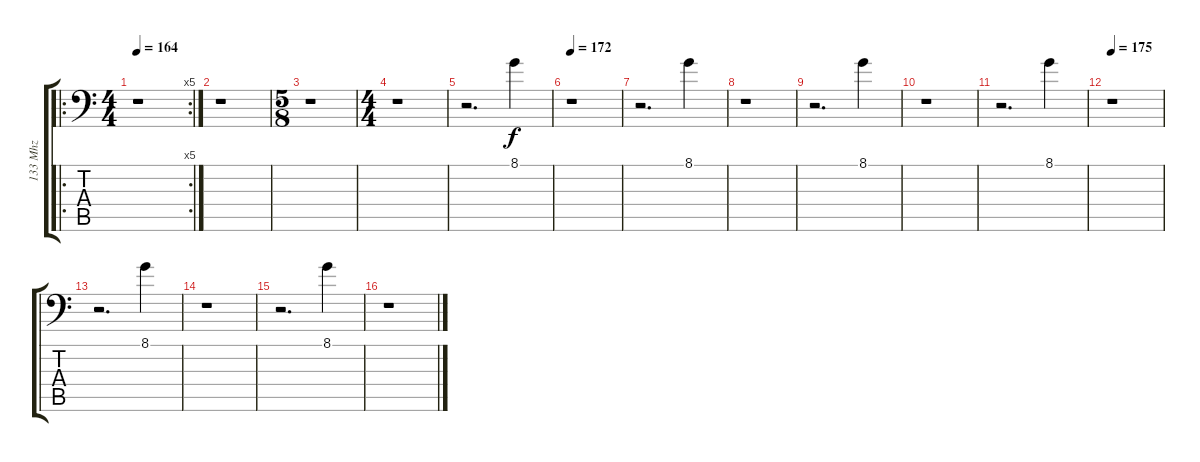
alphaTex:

\track ("133 Mhz" "133 Mhz") {instrument lead5charang}
\staff {score tabs}
\tuning (B3 Gb3 D3 A2 E2 A1) {hide}
\ro
\rc 5
\ts (4 4)
\tempo 164
\clef f4
\ks c
r.1{dy mp} |
r.1 |
\ts (5 8)
r.1 |
\ts (4 4)
r.1 |
r.2{d} 8.1.4{dy f balance 8} |
\tempo 172
r.1 |
r.2{d} 8.1.4 |
r.1 |
r.2{d} 8.1.4 |
r.1 |
r.2{d} 8.1.4 |
\tempo 175
r.1 |
r.2{d} 8.1.4 |
r.1 |
r.2{d} 8.1.4 |
r.1
